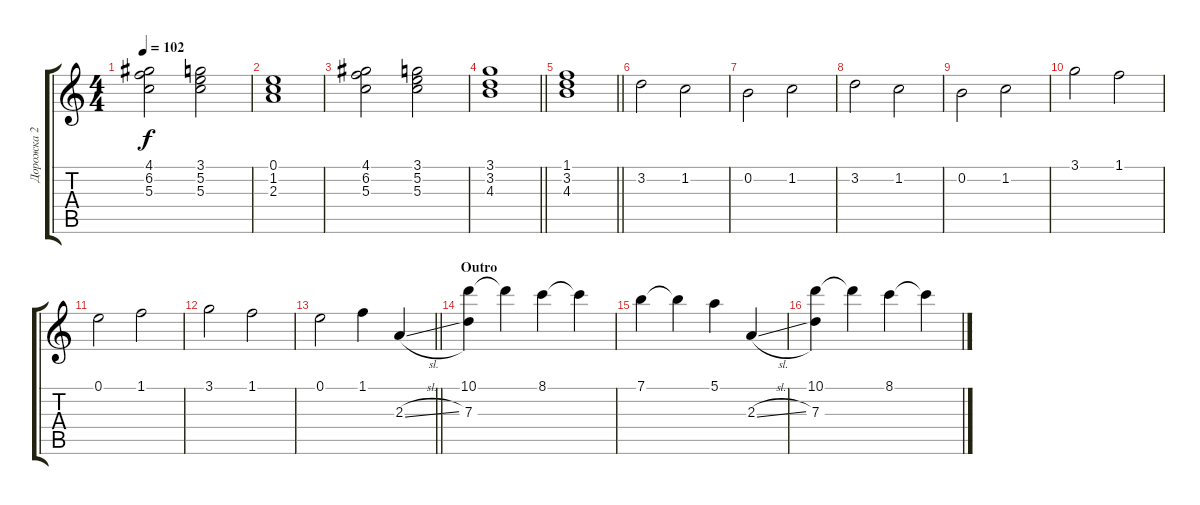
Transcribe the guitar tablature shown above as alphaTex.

\track ("Дорожка 2" "Дорожка 2") {instrument acousticguitarsteel}
\staff {score tabs}
\tuning (E4 B3 G3 D3 A2 E2) {hide}
\ts (4 4)
\tempo 102
\clef g2
\ks c
(4.1 6.2 5.3).2{dy f} (3.1 5.2 5.3).2 |
(0.1 1.2 2.3).1 |
(4.1 6.2 5.3).2 (3.1 5.2 5.3).2 |
\barLineRight lightlight
(3.1 3.2 4.3).1 |
\barLineRight lightlight
(1.1 3.2 4.3).1 |
3.2.2 1.2.2 |
0.2.2 1.2.2 |
3.2.2 1.2.2 |
0.2.2 1.2.2 |
3.1.2 1.1.2 |
0.1.2 1.1.2 |
3.1.2 1.1.2 |
\barLineRight lightlight
0.1.2 1.1.4 2.3{sl}.4 |
\section ("" "Outro")
(10.1 7.3).4 10.1{t}.4 8.1.4 8.1{t}.4 |
7.1.4 7.1{t}.4 5.1.4 2.3{sl}.4 |
(10.1 7.3).4 10.1{t}.4 8.1.4 8.1{t}.4
